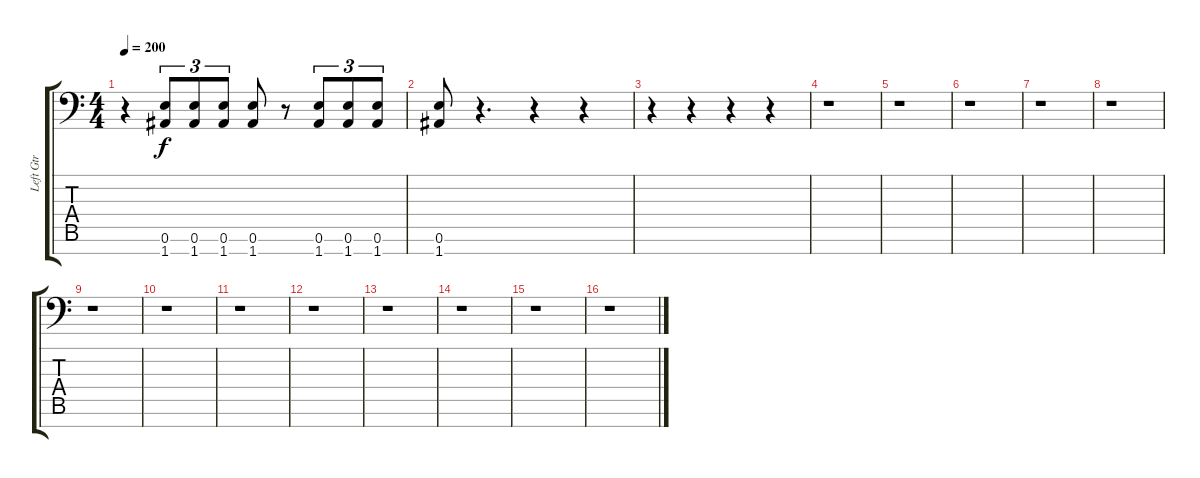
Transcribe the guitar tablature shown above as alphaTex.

\track ("Left Gtr" "Left Gtr") {instrument distortionguitar}
\staff {score tabs}
\tuning (E4 B3 G3 D3 A2 E2 A1) {hide}
\ts (4 4)
\tempo 200
\clef f4
\ks c
r.4{dy f} (0.6 1.7).8{tu (3 2)} (0.6 1.7).8{tu (3 2)} (0.6 1.7).8{tu (3 2)} (0.6 1.7).8 r.8 (0.6 1.7).8{tu (3 2)} (0.6 1.7).8{tu (3 2)} (0.6 1.7).8{tu (3 2)} |
(0.6 1.7).8 r.4{d} r.4 r.4 |
r.4 r.4 r.4 r.4 |
r.1 |
r.1 |
r.1 |
r.1 |
r.1 |
r.1 |
r.1 |
r.1 |
r.1 |
r.1 |
r.1 |
r.1 |
r.1
